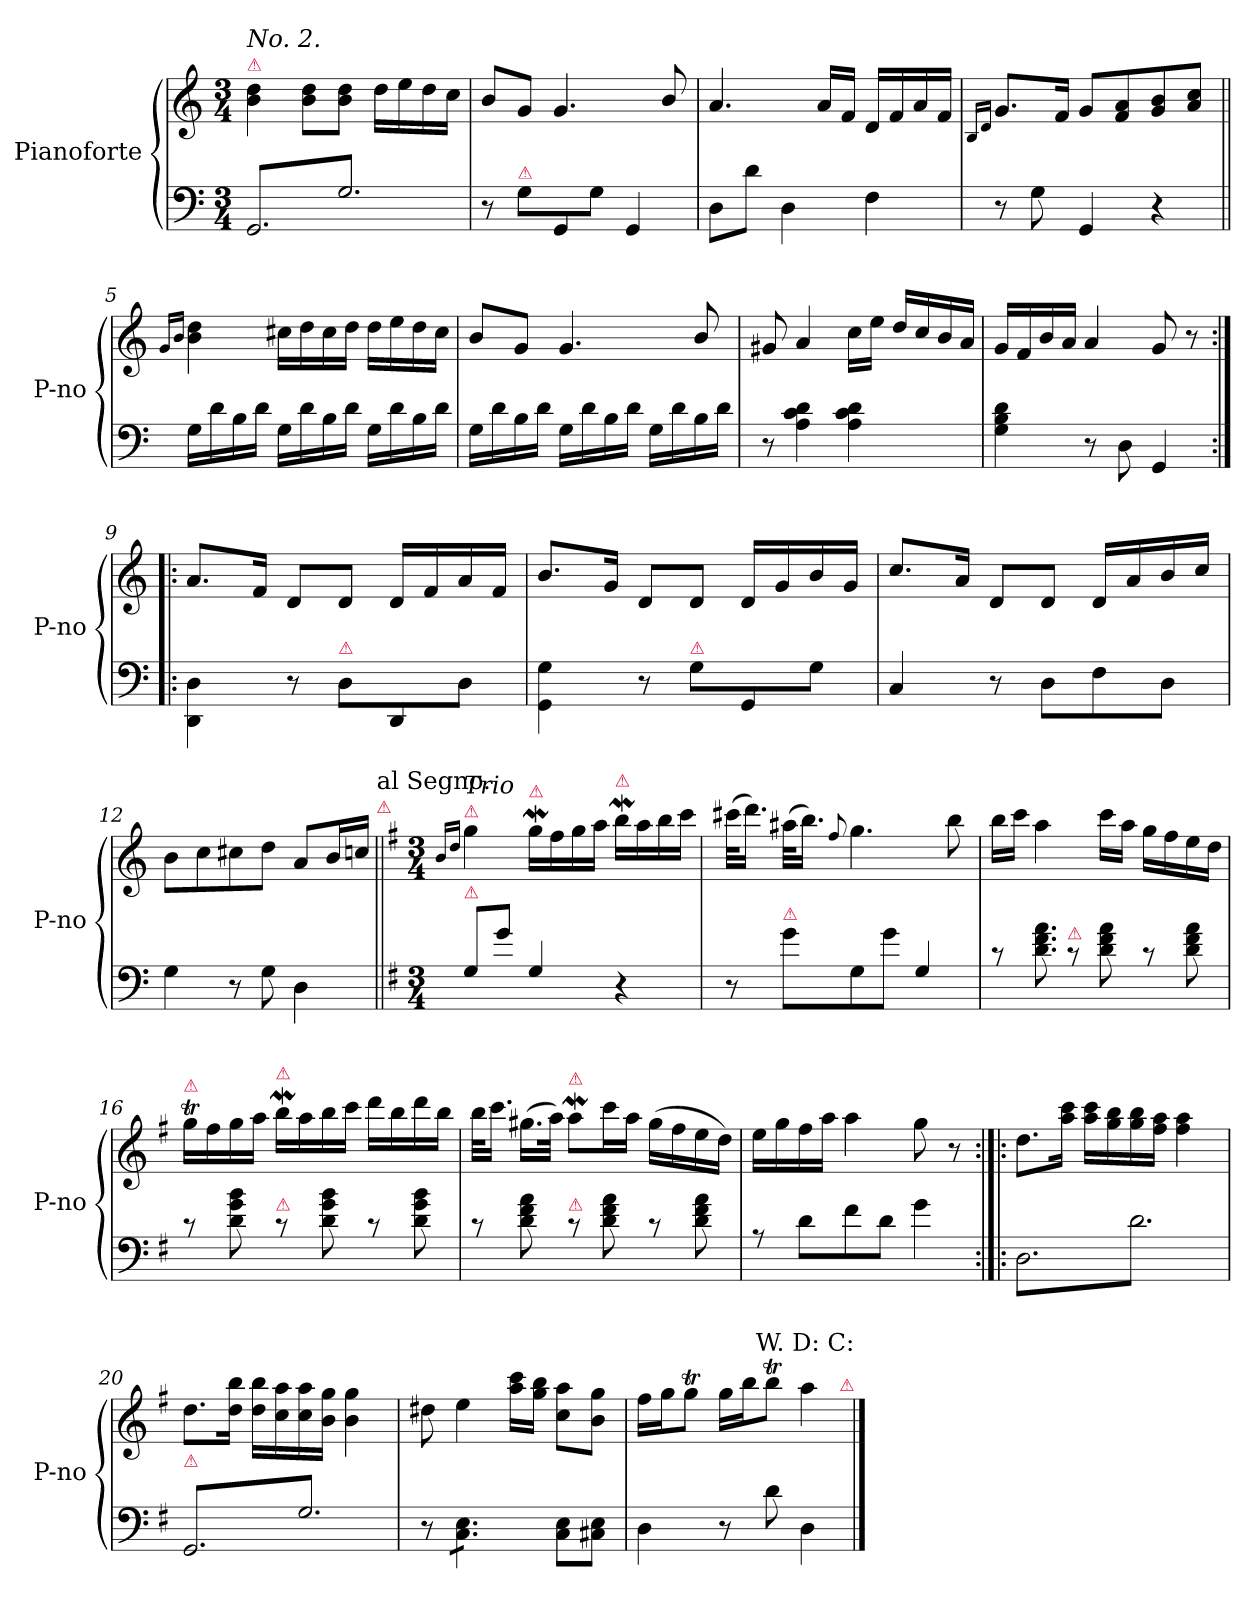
**kern	**kern
*part1	*part1
*staff2	*staff1
*I"Pianoforte	*
*I'P-no	*
*clefF4	*clefG2
*k[]	*k[]
*M3/4	*M3/4
=1	=1
!	!LO:TX:a:color=crimson:t=⚠
!	!LO:TX:a:i:t=No. 2.
!LO:TX:a:color=crimson:t=⚠	!
*tremolo	*
8GG/L	4b\ 4dd\
8G/	.
8GG/	8b\ 8dd\L
8G/	8b\ 8dd\J
8GG/	16dd\LL
.	16ee\
8G/J	16dd\
*Xtremolo	*
.	16cc\JJ
=2	=2
8r	8b/L
!LO:TX:a:color=crimson:t=⚠	!
8G\L	8g/J
8GG/	4.g/
8G\J	.
4GG/	.
.	8b/
=3	=3
8D\L	4.a/
8d\J	.
4D\	.
.	16a/LL
.	16f/JJ
4F\	16d/LL
.	16f/
.	16a/
.	16f/JJ
=4	=4
.	16qqB/LL
.	16qqd/JJ
8r	8.g/L
8G\	.
.	16f/Jk
4GG/	8g/L
.	8f/ 8a/
4r	8g/ 8b/
.	8a/ 8cc/J
=5||	=5||
.	16qqg/LL
.	16qqb/JJ
16G\LL	4b\ 4dd\
16d\	.
16B\	.
16d\JJ	.
16G\LL	16cc#X\LL
16d\	16dd\
16B\	16cc#\
16d\JJ	16dd\JJ
16G\LL	16dd\LL
16d\	16ee\
16B\	16dd\
16d\JJ	16cc#\JJ
=6	=6
16G\LL	8b/L
16d\	.
16B\	8g/J
16d\JJ	.
16G\LL	4.g/
16d\	.
16B\	.
16d\JJ	.
16G\LL	.
16d\	.
16B\	8b/
16d\JJ	.
=7	=7
8r	8g#X/
4A\ 4c\ 4d\	4a/
4A\ 4c\ 4d\	16cc\LL
.	16ee\JJ
.	16dd/LL
.	16cc/
8ryy	16b/
.	16a/JJ
=8	=8
4G\ 4B\ 4d\	16g/LL
.	16f/
.	16b/
.	16a/JJ
8r	4a/
8D\	.
4GG/	8g/
.	8r
=9:|!|:	=9:|!|:
4DD\ 4D\	8.a/L
.	16f/Jk
8r	8d/L
!LO:TX:a:color=crimson:t=⚠	!
8D\L	8d/J
8DD/	16d/LL
.	16f/
8D\J	16a/
.	16f/JJ
=10	=10
4GG\ 4G\	8.b/L
.	16g/Jk
8r	8d/L
!LO:TX:a:color=crimson:t=⚠	!
8G\L	8d/J
8GG/	16d/LL
.	16g/
8G\J	16b/
.	16g/JJ
=11	=11
4C/	8.cc/L
.	16a/Jk
8r	8d/L
8D\L	8d/J
8F\	16d/LL
.	16a/
8D\J	16b/
.	16cc/JJ
=12	=12
4G\	8b\L
.	8cc\
8r	8cc#X\
8G\	8dd\J
4D\	8a/L
.	16b/L
.	16ccn/JJ
!	!LO:TX:a:color=crimson:t=⚠
!	!LO:TX:a:t=al Segno.
=13||	=13||
*k[f#]	*k[f#]
*M3/4	*M3/4
.	16qqb/LL
.	16qqdd/JJ
!	!LO:TX:a:color=crimson:t=⚠
!	!LO:TX:a:i:t=Trio
!LO:TX:a:color=crimson:t=⚠	!
8G/L	4gg\
8g\J	.
!	!LO:TX:a:color=crimson:t=⚠
4G/	16ggw\LL
.	16ff#\
.	16gg\
.	16aa\JJ
!	!LO:TX:a:color=crimson:t=⚠
4r	16bbW\LL
.	16aa\
.	16bb\
.	16ccc\JJ
=14	=14
8r	(>32ccc#X\KLL
.	16.ddd\JJ)
!LO:TX:a:color=crimson:t=⚠	!
8g\L	(>32aa#X\KLL
.	16.bb\JJ)
.	8qqff#/
8G/	4.gg\
8g\J	.
4G/	.
.	8bb\
=15	=15
8rc	16bb\LL
.	16ccc\JJ
!LO:N:vis=8.	!
8d\ 8f#\ 8a\	4aa\
!LO:TX:a:color=crimson:t=⚠	!
8rc	.
8d\ 8f#\ 8a\	16ccc\LL
.	16aa\JJ
8rc	16gg\LL
.	16ff#\
8d\ 8f#\ 8a\	16ee\
.	16dd\JJ
=16	=16
!	!LO:TX:a:color=crimson:t=⚠
8rc	16ggT\LL
.	16ff#\
8d\ 8g\ 8b\	16gg\
.	16aa\JJ
!	!LO:TX:a:color=crimson:t=⚠
!LO:TX:a:color=crimson:t=⚠	!
8rc	16bbW\LL
.	16aa\
8d\ 8g\ 8b\	16bb\
.	16ccc\JJ
8rc	16ddd\LL
.	16bb\
8d\ 8g\ 8b\	16ddd\
.	16bb\JJ
=17	=17
8rc	32bb\KLL
.	16.ccc\JJ
8d\ 8f#\ 8a\	(>16.gg#X\LL
.	32aa\JJk)
!	!LO:TX:a:color=crimson:t=⚠
!LO:TX:a:color=crimson:t=⚠	!
8rc	8aaw\L
8d\ 8f#\ 8a\	16ccc\L
.	16aa\JJ
8rc	(>16gg#\LL
.	16ff#\
8d\ 8f#\ 8a\	16ee\
.	16dd\JJ)
=18	=18
8rA	16ee\LL
.	16gg\
8d\L	16ff#\
.	16aa\JJ
8f#\	4aa\
8d\J	.
4g\	8gg\
.	8r
=19:|!|:	=19:|!|:
*tremolo	*
8D\L	8.dd\L
8d\	.
.	16aa\ 16ccc\Jk
8D\	16aa\ 16ccc\LL
.	16gg\ 16bb\
8d\	16gg\ 16bb\
.	16ff#\ 16aa\JJ
8D\	4ff#\ 4aa\
8d\J	.
=20	=20
!LO:TX:a:color=crimson:t=⚠	!
8GG/L	8.dd\L
8G/	.
.	16dd\ 16bb\Jk
8GG/	16dd\ 16bb\LL
.	16cc\ 16aa\
8G/	16cc\ 16aa\
.	16b\ 16gg\JJ
8GG/	4b\ 4gg\
8G/J	.
=21	=21
8r	8dd#X\
8C\ 8E\L	4ee\
8C\ 8E\	.
8C\ 8E\J	16aa\ 16ccc\LL
*Xtremolo	*
.	16gg\ 16bb\JJ
8C\ 8E\L	8cc\ 8aa\L
8C#X\ 8E\J	8b\ 8gg\J
=22	=22
4D\	16ff#\LL
.	16gg\J
.	8ggT\J
8r	16gg\LL
.	16bb\J
8d\	8bbt\J
4D\	4aa\
!	!LO:TX:a:color=crimson:t=⚠
!	!LO:TX:a:t=W. D&colon; C&colon;
==	==
*-	*-
